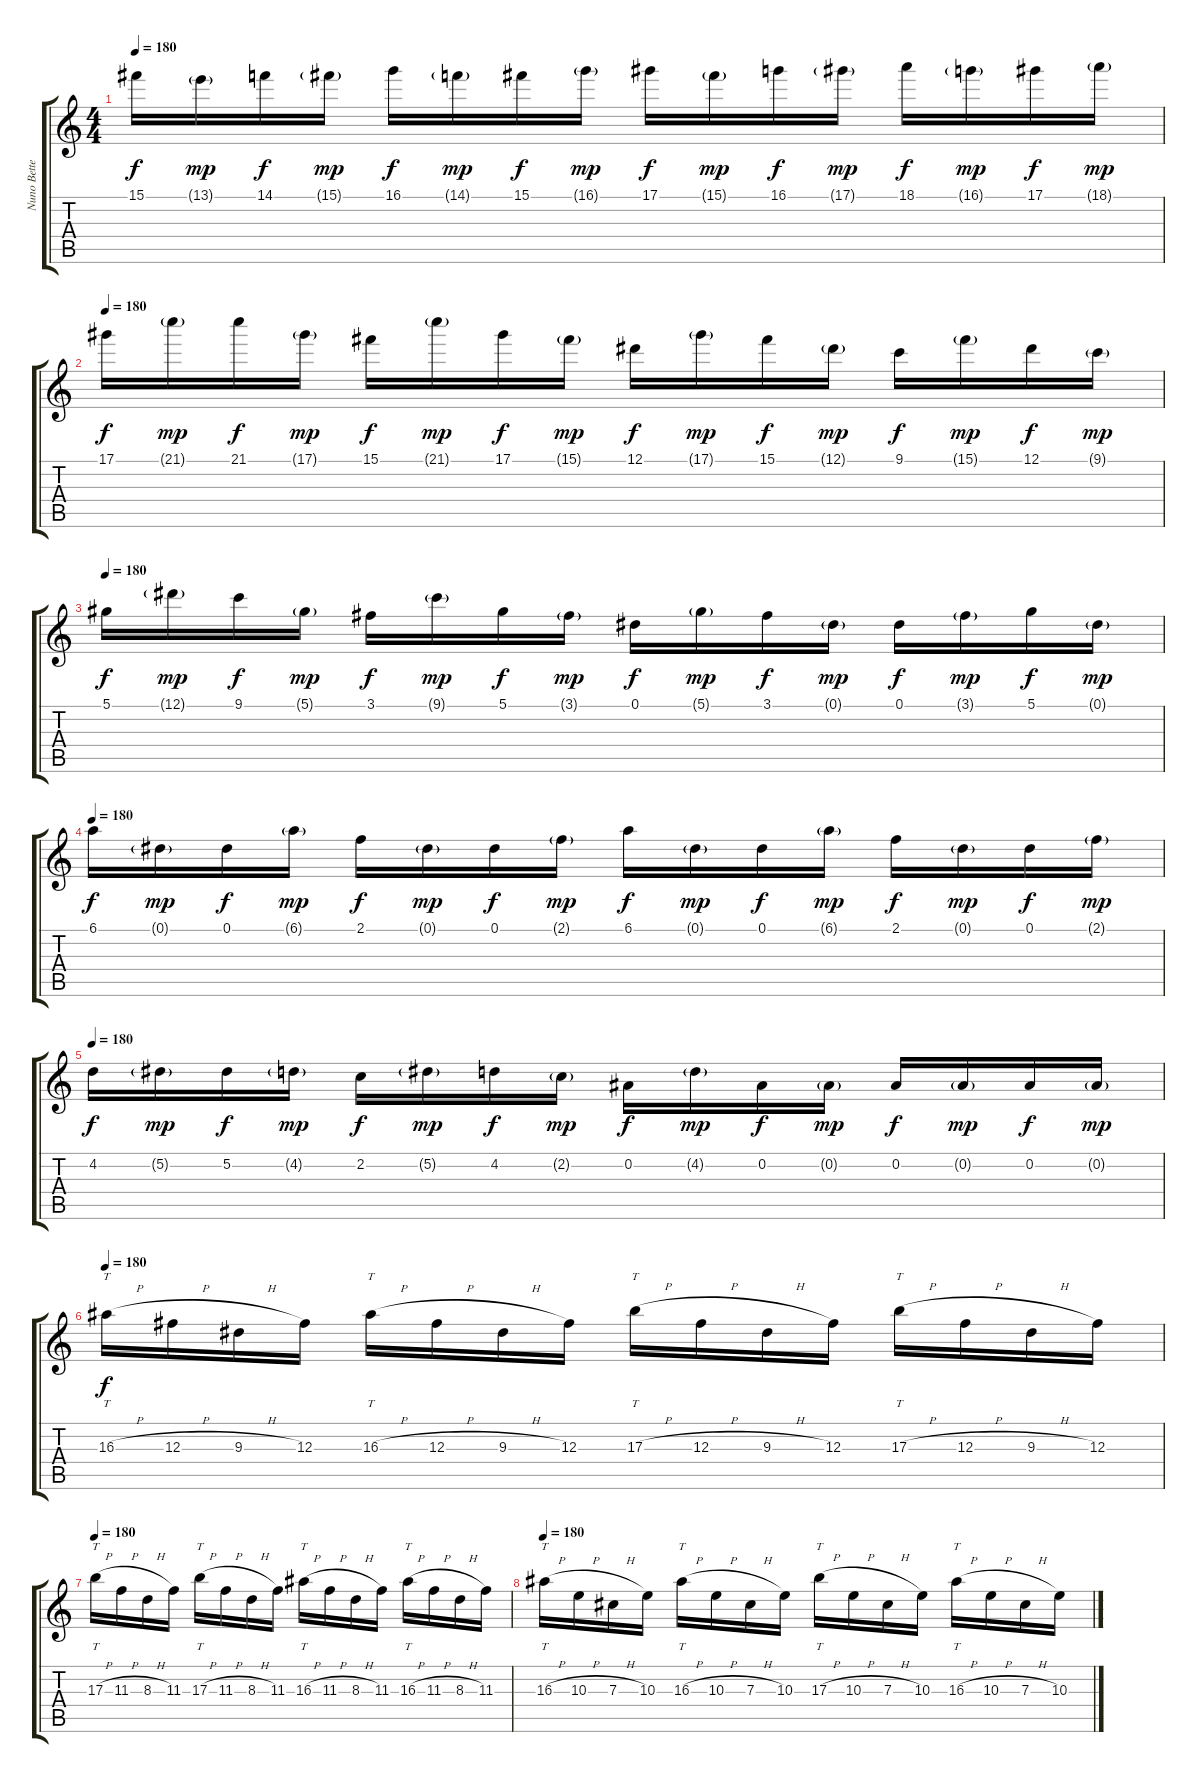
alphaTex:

\track ("Nuno Bettencourt" "Nuno Bette") {instrument overdrivenguitar}
\staff {score tabs}
\tuning (Eb4 Bb3 Gb3 Db3 Ab2 Eb2) {hide}
\ts (4 4)
\tempo 180
\clef g2
\ks c
15.1.16{dy f} 13.1{g}.16{dy mp} 14.1.16{dy f} 15.1{g}.16{dy mp} 16.1.16{dy f} 14.1{g}.16{dy mp} 15.1.16{dy f} 16.1{g}.16{dy mp} 17.1.16{dy f} 15.1{g}.16{dy mp} 16.1.16{dy f} 17.1{g}.16{dy mp} 18.1.16{dy f} 16.1{g}.16{dy mp} 17.1.16{dy f} 18.1{g}.16{dy mp} |
\tempo 180
17.1.16{dy f} 21.1{g}.16{dy mp} 21.1.16{dy f} 17.1{g}.16{dy mp} 15.1.16{dy f} 21.1{g}.16{dy mp} 17.1.16{dy f} 15.1{g}.16{dy mp} 12.1.16{dy f} 17.1{g}.16{dy mp} 15.1.16{dy f} 12.1{g}.16{dy mp} 9.1.16{dy f} 15.1{g}.16{dy mp} 12.1.16{dy f} 9.1{g}.16{dy mp} |
\tempo 180
5.1.16{dy f} 12.1{g}.16{dy mp} 9.1.16{dy f} 5.1{g}.16{dy mp} 3.1.16{dy f} 9.1{g}.16{dy mp} 5.1.16{dy f} 3.1{g}.16{dy mp} 0.1.16{dy f} 5.1{g}.16{dy mp} 3.1.16{dy f} 0.1{g}.16{dy mp} 0.1.16{dy f} 3.1{g}.16{dy mp} 5.1.16{dy f} 0.1{g}.16{dy mp} |
\tempo 180
6.1.16{dy f} 0.1{g}.16{dy mp} 0.1.16{dy f} 6.1{g}.16{dy mp} 2.1.16{dy f} 0.1{g}.16{dy mp} 0.1.16{dy f} 2.1{g}.16{dy mp} 6.1.16{dy f} 0.1{g}.16{dy mp} 0.1.16{dy f} 6.1{g}.16{dy mp} 2.1.16{dy f} 0.1{g}.16{dy mp} 0.1.16{dy f} 2.1{g}.16{dy mp} |
\tempo 180
4.2.16{dy f} 5.2{g}.16{dy mp} 5.2.16{dy f} 4.2{g}.16{dy mp} 2.2.16{dy f} 5.2{g}.16{dy mp} 4.2.16{dy f} 2.2{g}.16{dy mp} 0.2.16{dy f} 4.2{g}.16{dy mp} 0.2.16{dy f} 0.2{g}.16{dy mp} 0.2.16{dy f} 0.2{g}.16{dy mp} 0.2.16{dy f} 0.2{g}.16{dy mp} |
\tempo 180
16.3{h}.16{tt dy f} 12.3{h}.16 9.3{h}.16 12.3.16 16.3{h}.16{tt} 12.3{h}.16 9.3{h}.16 12.3.16 17.3{h}.16{tt} 12.3{h}.16 9.3{h}.16 12.3.16 17.3{h}.16{tt} 12.3{h}.16 9.3{h}.16 12.3.16 |
\tempo 180
17.3{h}.16{tt} 11.3{h}.16 8.3{h}.16 11.3.16 17.3{h}.16{tt} 11.3{h}.16 8.3{h}.16 11.3.16 16.3{h}.16{tt} 11.3{h}.16 8.3{h}.16 11.3.16 16.3{h}.16{tt} 11.3{h}.16 8.3{h}.16 11.3.16 |
\tempo 180
16.3{h}.16{tt} 10.3{h}.16 7.3{h}.16 10.3.16 16.3{h}.16{tt} 10.3{h}.16 7.3{h}.16 10.3.16 17.3{h}.16{tt} 10.3{h}.16 7.3{h}.16 10.3.16 16.3{h}.16{tt} 10.3{h}.16 7.3{h}.16 10.3.16
